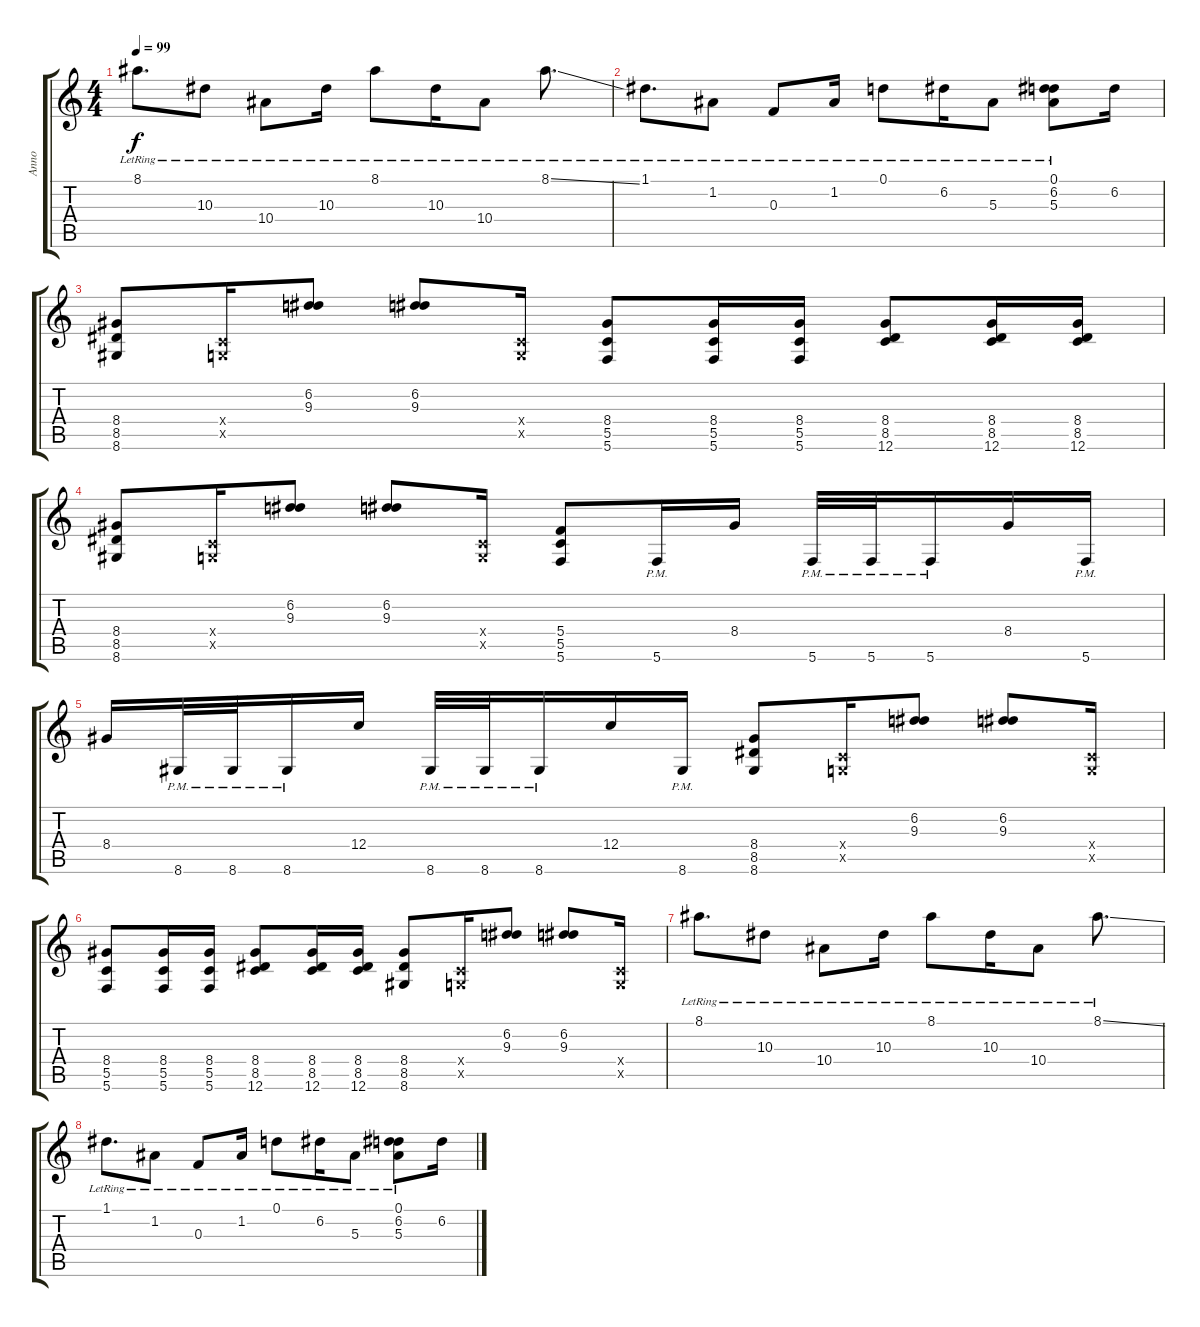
\track ("Anno" "Anno") {instrument distortionguitar}
\staff {score tabs}
\tuning (D4 A3 F3 C3 G2 C2) {hide}
\ts (4 4)
\tempo 99
\clef g2
\ks c
8.1{lr}.8{d dy f} 10.3{lr}.8 10.4{lr}.8 10.3{lr}.16 8.1{lr}.8 10.3{lr}.16 10.4{lr}.8 8.1{ss lr}.8{d} |
1.1{lr}.8{d} 1.2{lr}.8 0.3{lr}.8 1.2{lr}.16 0.1{lr}.8 6.2{lr}.16 5.3{lr}.8 (0.1{lr} 6.2{lr} 5.3{lr}).8 6.2.16 |
(8.4 8.5 8.6).8 (0.4{x} 0.5{x}).16 (6.2 9.3).8 (6.2 9.3).8 (0.4{x} 0.5{x}).16 (8.4 5.5 5.6).8 (8.4 5.5 5.6).16 (8.4 5.5 5.6).16 (8.4 8.5 12.6).8 (8.4 8.5 12.6).16 (8.4 8.5 12.6).16 |
(8.4 8.5 8.6).8 (0.4{x} 0.5{x}).16 (6.2 9.3).8 (6.2 9.3).8 (0.4{x} 0.5{x}).16 (5.4 5.5 5.6).8 5.6{pm}.16 8.4.16 5.6{pm}.32 5.6{pm}.32 5.6{pm}.16 8.4.16 5.6{pm}.16 |
8.4.16 8.6{pm}.32 8.6{pm}.32 8.6{pm}.16 12.4.16 8.6{pm}.32 8.6{pm}.32 8.6{pm}.16 12.4.16 8.6{pm}.16 (8.4 8.5 8.6).8 (0.4{x} 0.5{x}).16 (6.2 9.3).8 (6.2 9.3).8 (0.4{x} 0.5{x}).16 |
(8.4 5.5 5.6).8 (8.4 5.5 5.6).16 (8.4 5.5 5.6).16 (8.4 8.5 12.6).8 (8.4 8.5 12.6).16 (8.4 8.5 12.6).16 (8.4 8.5 8.6).8 (0.4{x} 0.5{x}).16 (6.2 9.3).8 (6.2 9.3).8 (0.4{x} 0.5{x}).16 |
8.1{lr}.8{d} 10.3{lr}.8 10.4{lr}.8 10.3{lr}.16 8.1{lr}.8 10.3{lr}.16 10.4{lr}.8 8.1{ss lr}.8{d} |
1.1{lr}.8{d} 1.2{lr}.8 0.3{lr}.8 1.2{lr}.16 0.1{lr}.8 6.2{lr}.16 5.3{lr}.8 (0.1{lr} 6.2{lr} 5.3{lr}).8 6.2.16
